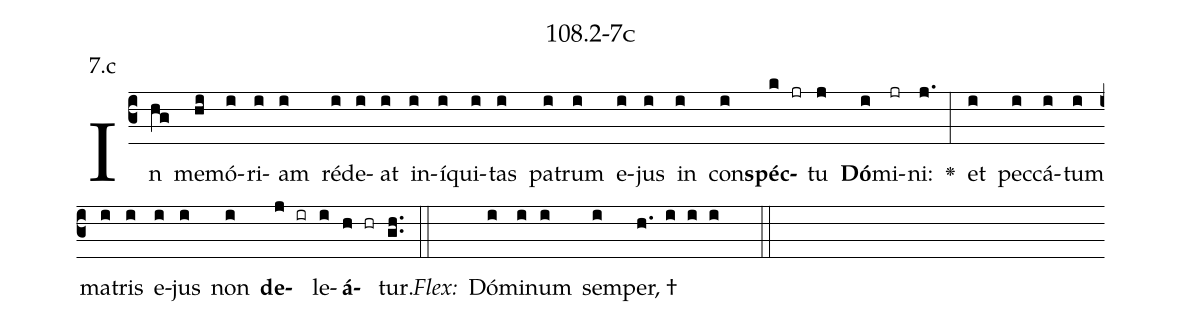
name: 108.2-7c;
annotation: 7.c;
%%
(c3)In(hg) me(hi)mó(i)ri(i)am(i) réd(i)e(i)at(i) in(i)í(i)qui(i)tas(i) pa(i)trum(i) e(i)jus(i) in(i) con(i)<b>spéc</b>(k jr)tu(j) <b>Dó</b>(i)mi(jr)ni:(j.) <v>\greheightstar</v>(:) et(i) pec(i)cá(i)tum(i) ma(i)tris(i) e(i)jus(i) non(i) <b>de</b>(j ir)le(i)<b>á</b>(h hr)tur.(gh..) (::)
<i>Flex:</i>()  Dó(i)mi(i)num(i) sem(i)per, †(h. i i i  ::)

%E(i) u(i) o(j) u(i) a(h) e.(gh..) (::)
